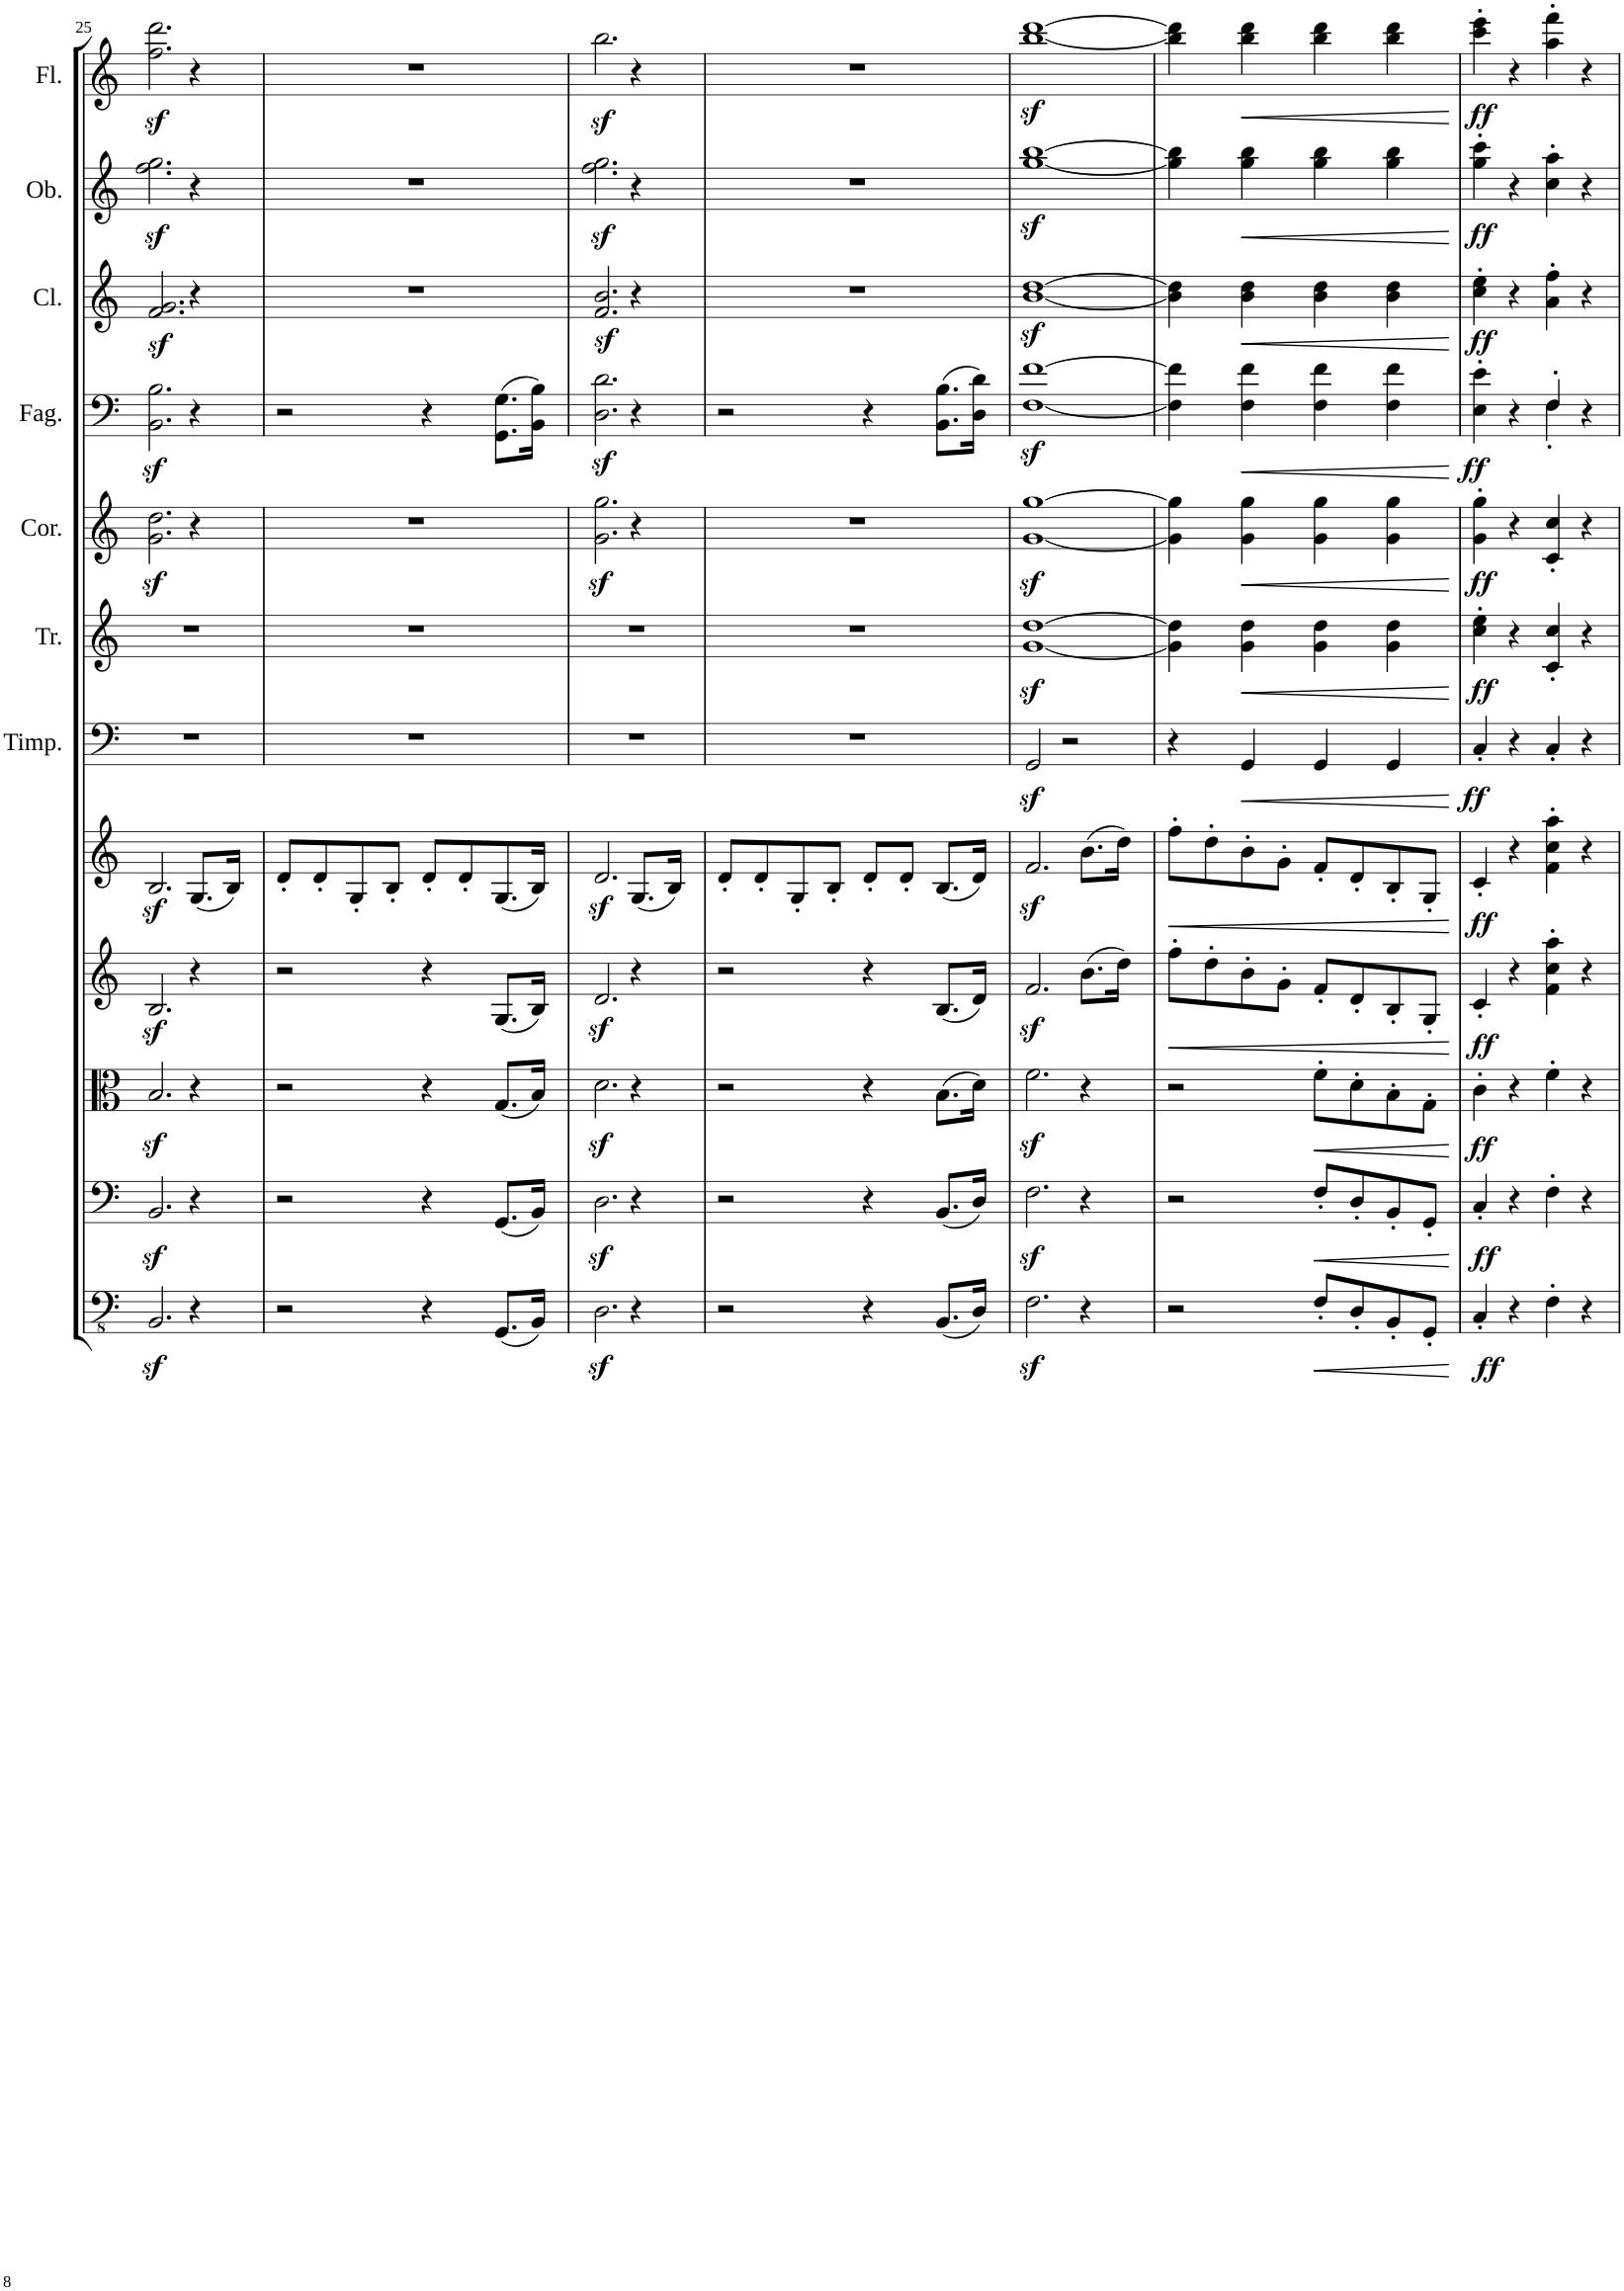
**kern	**dynam	**kern	**dynam	**kern	**dynam	**kern	**dynam	**kern	**dynam	**kern	**dynam	**kern	**dynam	**kern	**dynam	**kern	**dynam	**kern	**dynam	**kern	**dynam	**kern	**dynam
*part12	*part12	*part11	*part11	*part10	*part10	*part9	*part9	*part8	*part8	*part7	*part7	*part6	*part6	*part5	*part5	*part4	*part4	*part3	*part3	*part2	*part2	*part1	*part1
*staff12	*staff12	*staff11	*staff11	*staff10	*staff10	*staff9	*staff9	*staff8	*staff8	*staff7	*staff7	*staff6	*staff6	*staff5	*staff5	*staff4	*staff4	*staff3	*staff3	*staff2	*staff2	*staff1	*staff1
*I"Contrabasso	*	*I"Violoncello	*	*I"Viola	*	*I"Violino II	*	*I"Violino I	*	*I"Timpani	*	*I"Trombe in C	*	*I"Corni in C	*	*I"Fagotti	*	*I"Clarinetti in C	*	*I"Oboi	*	*I"Flauti	*
*	*	*	*	*	*	*	*	*	*	*I'Timp.	*	*I'Tr.	*	*I'Cor.	*	*I'Fag.	*	*I'Cl.	*	*I'Ob.	*	*I'Fl.	*
!!LO:PB:g=z
*clefFv4	*	*clefF4	*	*clefC3	*	*clefG2	*	*clefG2	*	*clefF4	*	*clefG2	*	*clefG2	*	*clefF4	*	*clefG2	*	*clefG2	*	*clefG2	*
*	*	*	*	*	*	*	*	*	*	*	*	*Trd1c2	*	*Trd7c12	*	*	*	*Trd1c2	*	*	*	*	*
*k[]	*	*k[]	*	*k[]	*	*k[]	*	*k[]	*	*k[]	*	*k[]	*	*k[]	*	*k[]	*	*k[]	*	*k[]	*	*k[]	*
*M2/2	*	*M2/2	*	*M2/2	*	*M2/2	*	*M2/2	*	*M2/2	*	*M2/2	*	*M2/2	*	*M2/2	*	*M2/2	*	*M2/2	*	*M2/2	*
*met(c|)	*	*met(c|)	*	*met(c|)	*	*met(c|)	*	*met(c|)	*	*met(c|)	*	*met(c|)	*	*met(c|)	*	*met(c|)	*	*met(c|)	*	*met(c|)	*	*met(c|)	*
=25	=25	=25	=25	=25	=25	=25	=25	=25	=25	=25	=25	=25	=25	=25	=25	=25	=25	=25	=25	=25	=25	=25	=25
2.BBBz</	.	2.BBz</	.	2.Bz</	.	2.Bz</	.	2.Bz</	.	1r	.	1r	.	2.g\z< 2.dd\z<	.	2.BB\z< 2.B\z<	.	2.f/z< 2.g/z<	.	2.ff\z< 2.gg\z<	.	2.ff\z< 2.ddd\z<	.
4r	.	4r	.	4r	.	4r	.	(8.G/L	.	.	.	.	.	4r	.	4r	.	4r	.	4r	.	4r	.
.	.	.	.	.	.	.	.	16B/Jk)	.	.	.	.	.	.	.	.	.	.	.	.	.	.	.
=26	=26	=26	=26	=26	=26	=26	=26	=26	=26	=26	=26	=26	=26	=26	=26	=26	=26	=26	=26	=26	=26	=26	=26
2r	.	2r	.	2r	.	2r	.	8d'/L	.	1r	.	1r	.	1r	.	2r	.	1r	.	1r	.	1r	.
.	.	.	.	.	.	.	.	8d'/	.	.	.	.	.	.	.	.	.	.	.	.	.	.	.
.	.	.	.	.	.	.	.	8G'/	.	.	.	.	.	.	.	.	.	.	.	.	.	.	.
.	.	.	.	.	.	.	.	8B'/J	.	.	.	.	.	.	.	.	.	.	.	.	.	.	.
4r	.	4r	.	4r	.	4r	.	8d'/L	.	.	.	.	.	.	.	4r	.	.	.	.	.	.	.
.	.	.	.	.	.	.	.	8d'/	.	.	.	.	.	.	.	.	.	.	.	.	.	.	.
(8.GGG/L	.	(8.GG/L	.	(8.G/L	.	(8.G/L	.	(8.G/	.	.	.	.	.	.	.	(8.GG\ 8.G\L	.	.	.	.	.	.	.
16BBB/Jk)	.	16BB/Jk)	.	16B/Jk)	.	16B/Jk)	.	16B/Jk)	.	.	.	.	.	.	.	16BB\ 16B\Jk)	.	.	.	.	.	.	.
=27	=27	=27	=27	=27	=27	=27	=27	=27	=27	=27	=27	=27	=27	=27	=27	=27	=27	=27	=27	=27	=27	=27	=27
2.DDz<\	.	2.Dz<\	.	2.dz<\	.	2.dz</	.	2.dz</	.	1r	.	1r	.	2.g\z< 2.gg\z<	.	2.D\z< 2.d\z<	.	2.f/z< 2.b/z<	.	2.ff\z< 2.gg\z<	.	2.bbz<\	.
4r	.	4r	.	4r	.	4r	.	(8.G/L	.	.	.	.	.	4r	.	4r	.	4r	.	4r	.	4r	.
.	.	.	.	.	.	.	.	16B/Jk)	.	.	.	.	.	.	.	.	.	.	.	.	.	.	.
=28	=28	=28	=28	=28	=28	=28	=28	=28	=28	=28	=28	=28	=28	=28	=28	=28	=28	=28	=28	=28	=28	=28	=28
2r	.	2r	.	2r	.	2r	.	8d'/L	.	1r	.	1r	.	1r	.	2r	.	1r	.	1r	.	1r	.
.	.	.	.	.	.	.	.	8d'/	.	.	.	.	.	.	.	.	.	.	.	.	.	.	.
.	.	.	.	.	.	.	.	8G'/	.	.	.	.	.	.	.	.	.	.	.	.	.	.	.
.	.	.	.	.	.	.	.	8B'/J	.	.	.	.	.	.	.	.	.	.	.	.	.	.	.
4r	.	4r	.	4r	.	4r	.	8d'/L	.	.	.	.	.	.	.	4r	.	.	.	.	.	.	.
.	.	.	.	.	.	.	.	8d'/J	.	.	.	.	.	.	.	.	.	.	.	.	.	.	.
(8.BBB/L	.	(8.BB/L	.	(8.B\L	.	(8.B/L	.	(8.B/L	.	.	.	.	.	.	.	(8.BB\ 8.B\L	.	.	.	.	.	.	.
16DD/Jk)	.	16D/Jk)	.	16d\Jk)	.	16d/Jk)	.	16d/Jk)	.	.	.	.	.	.	.	16D\ 16d\Jk)	.	.	.	.	.	.	.
=29	=29	=29	=29	=29	=29	=29	=29	=29	=29	=29	=29	=29	=29	=29	=29	=29	=29	=29	=29	=29	=29	=29	=29
2.FFz<\	.	2.Fz<\	.	2.fz<\	.	2.fz</	.	2.fz</	.	2GGz</	.	[1gz< [1ddz<	.	[1gz< [1ggz<	.	[1Fz< [1fz<	.	[1bz< [1ddz<	.	[1ggz< [1bbz<	.	[1bbz< [1dddz<	.
.	.	.	.	.	.	.	.	.	.	2r	.	.	.	.	.	.	.	.	.	.	.	.	.
4r	.	4r	.	4r	.	(8.b\L	.	(8.b\L	.	.	.	.	.	.	.	.	.	.	.	.	.	.	.
.	.	.	.	.	.	16dd\Jk)	.	16dd\Jk)	.	.	.	.	.	.	.	.	.	.	.	.	.	.	.
=30	=30	=30	=30	=30	=30	=30	=30	=30	=30	=30	=30	=30	=30	=30	=30	=30	=30	=30	=30	=30	=30	=30	=30
!	!	!	!	!	!	!	!LO:HP:b	!	!LO:HP:b	!	!	!	!	!	!	!	!	!	!	!	!	!	!
2r	.	2r	.	2r	.	8ff'\L	<	8ff'\L	<	4r	.	4g\] 4dd\]	.	4g\] 4gg\]	.	4F\] 4f\]	.	4b\] 4dd\]	.	4gg\] 4bb\]	.	4bb\] 4ddd\]	.
.	.	.	.	.	.	8dd'\	.	8dd'\	.	.	.	.	.	.	.	.	.	.	.	.	.	.	.
!	!	!	!	!	!	!	!	!	!	!	!LO:HP:b	!	!LO:HP:b	!	!LO:HP:b	!	!LO:HP:b	!	!LO:HP:b	!	!LO:HP:b	!	!LO:HP:b
.	.	.	.	.	.	8b'\	.	8b'\	.	4GG/	<	4g\ 4dd\	<	4g\ 4gg\	<	4F\ 4f\	<	4b\ 4dd\	<	4gg\ 4bb\	<	4bb\ 4ddd\	<
.	.	.	.	.	.	8g'\J	.	8g'\J	.	.	.	.	.	.	.	.	.	.	.	.	.	.	.
!	!LO:HP:b	!	!LO:HP:b	!	!LO:HP:b	!	!	!	!	!	!	!	!	!	!	!	!	!	!	!	!	!	!
8FF'/L	<	8F'/L	<	8f'\L	<	8f'/L	.	8f'/L	.	4GG/	.	4g\ 4dd\	.	4g\ 4gg\	.	4F\ 4f\	.	4b\ 4dd\	.	4gg\ 4bb\	.	4bb\ 4ddd\	.
8DD'/	.	8D'/	.	8d'\	.	8d'/	.	8d'/	.	.	.	.	.	.	.	.	.	.	.	.	.	.	.
8BBB'/	.	8BB'/	.	8B'\	.	8B'/	.	8B'/	.	4GG/	.	4g\ 4dd\	.	4g\ 4gg\	.	4F\ 4f\	.	4b\ 4dd\	.	4gg\ 4bb\	.	4bb\ 4ddd\	.
8GGG'/J	.	8GG'/J	.	8G'\J	.	8G'/J	.	8G'/J	.	.	.	.	.	.	.	.	.	.	.	.	.	.	.
.	[	.	[	.	[	.	[	.	[	.	[	.	[	.	[	.	[	.	[	.	[	.	[
=31	=31	=31	=31	=31	=31	=31	=31	=31	=31	=31	=31	=31	=31	=31	=31	=31	=31	=31	=31	=31	=31	=31	=31
*	*	*	*	*	*	*	*	*	*	*	*	*	*	*	*	*^	*	*	*	*	*	*	*
!	!LO:DY:b	!	!LO:DY:b	!	!LO:DY:b	!	!LO:DY:b	!	!LO:DY:b	!	!LO:DY:b	!	!LO:DY:b	!	!LO:DY:b	!	!	!LO:DY:b	!	!LO:DY:b	!	!LO:DY:b	!	!LO:DY:b
4CC'/	ff	4C'/	ff	4c'\	ff	4c'/	ff	4c'/	ff	4C'/	ff	4cc\' 4ee\'	ff	4g\' 4gg\'	ff	4E\'> 4e\'>	2ryy	ff	4cc\' 4ee\'	ff	4gg\' 4ccc\'	ff	4ccc\' 4eee\'	ff
4r	.	4r	.	4r	.	4r	.	4r	.	4r	.	4r	.	4r	.	4r	.	.	4r	.	4r	.	4r	.
4FF'\	.	4F'\	.	4f'\	.	4f\' 4cc\' 4aa\'	.	4f\' 4cc\' 4aa\'	.	4C'/	.	4c/' 4cc/'	.	4c/' 4cc/'	.	4F'/	4F'\	.	4a\' 4ff\'	.	4cc\' 4aa\'	.	4aa\' 4fff\'	.
4r	.	4r	.	4r	.	4r	.	4r	.	4r	.	4r	.	4r	.	4r	4ryy	.	4r	.	4r	.	4r	.
*	*	*	*	*	*	*	*	*	*	*	*	*	*	*	*	*v	*v	*	*	*	*	*	*	*
=	=	=	=	=	=	=	=	=	=	=	=	=	=	=	=	=	=	=	=	=	=	=	=
*-	*-	*-	*-	*-	*-	*-	*-	*-	*-	*-	*-	*-	*-	*-	*-	*-	*-	*-	*-	*-	*-	*-	*-
